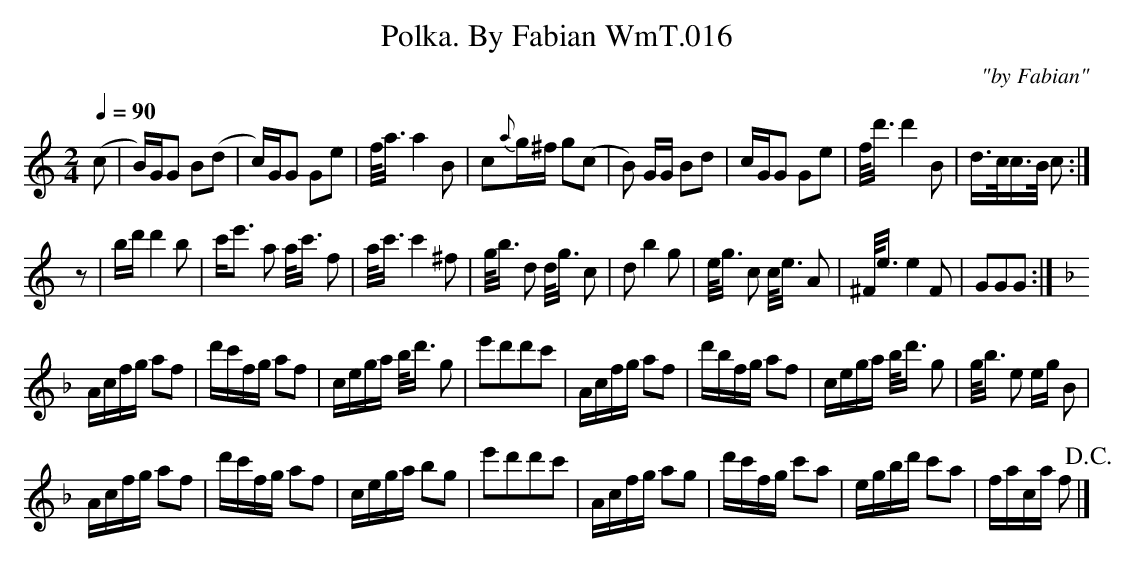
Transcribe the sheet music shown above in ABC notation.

X:1
T:Polka. By Fabian WmT.016
C: "by Fabian"
M:2/4
L:1/8
Q:1/4=90
K:C
(c|B/)G/G B(d|c/)G/G Ge|f/<a/ a2 B|c{a}g/^f/  g(c|B) G/G/ Bd|c/G/G Ge|f/<d'/ d'2 B|d/>c/c/>B/ c:|
z|b/d'/ d'2 b|c'<e' a a/<c'/ f|a/<c'/ c'2^f|g/<b/ d d/<g/ c | db2g|e/<g/ c c/<e/ A|^F/<e/ e2 F|GGG:|
[K:F]A/c/f/g/ af| d'/c'/f/g/ af|c/e/g/a/ b/<d'/ g|e'd'd'c'|A/c/f/g/ af| d'/b/f/g/ af|c/e/g/a/ b/<d'/ g|g/<b/ e e/g/ B|
A/c/f/g/ af| d'/c'/f/g/ af|c/e/g/a/ bg|e'd'd'c'|A/c/f/g/ ag| d'/c'/f/g/ c'a|e/g/b/d'/ c'a|f/a/c/a/ f!D.C.!|]
